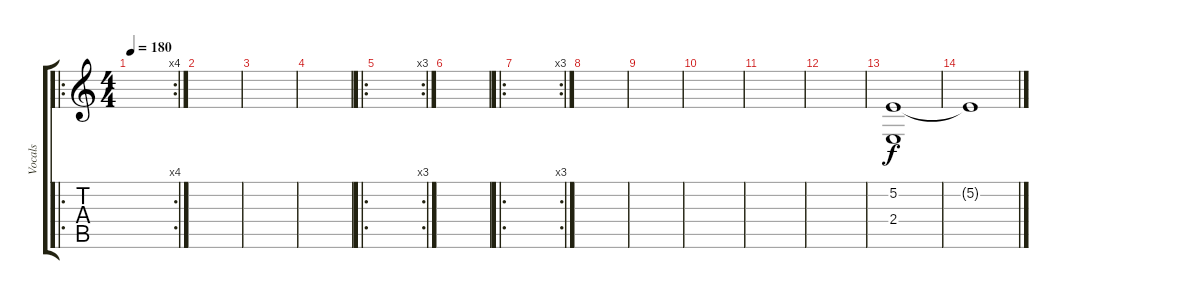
\track ("Vocals" "Vocals") {instrument orchestrahit}
\staff {score tabs}
\tuning (E4 B3 G3 D3 A2 E2) {hide}
\ro
\rc 4
\ts (4 4)
\tempo 180
\clef g2
\ks c
|
|
|
|
\ro
\rc 3
|
|
\ro
\rc 3
|
|
|
|
|
|
(5.2 2.4).1{volume 11} |
5.2{t}.1
